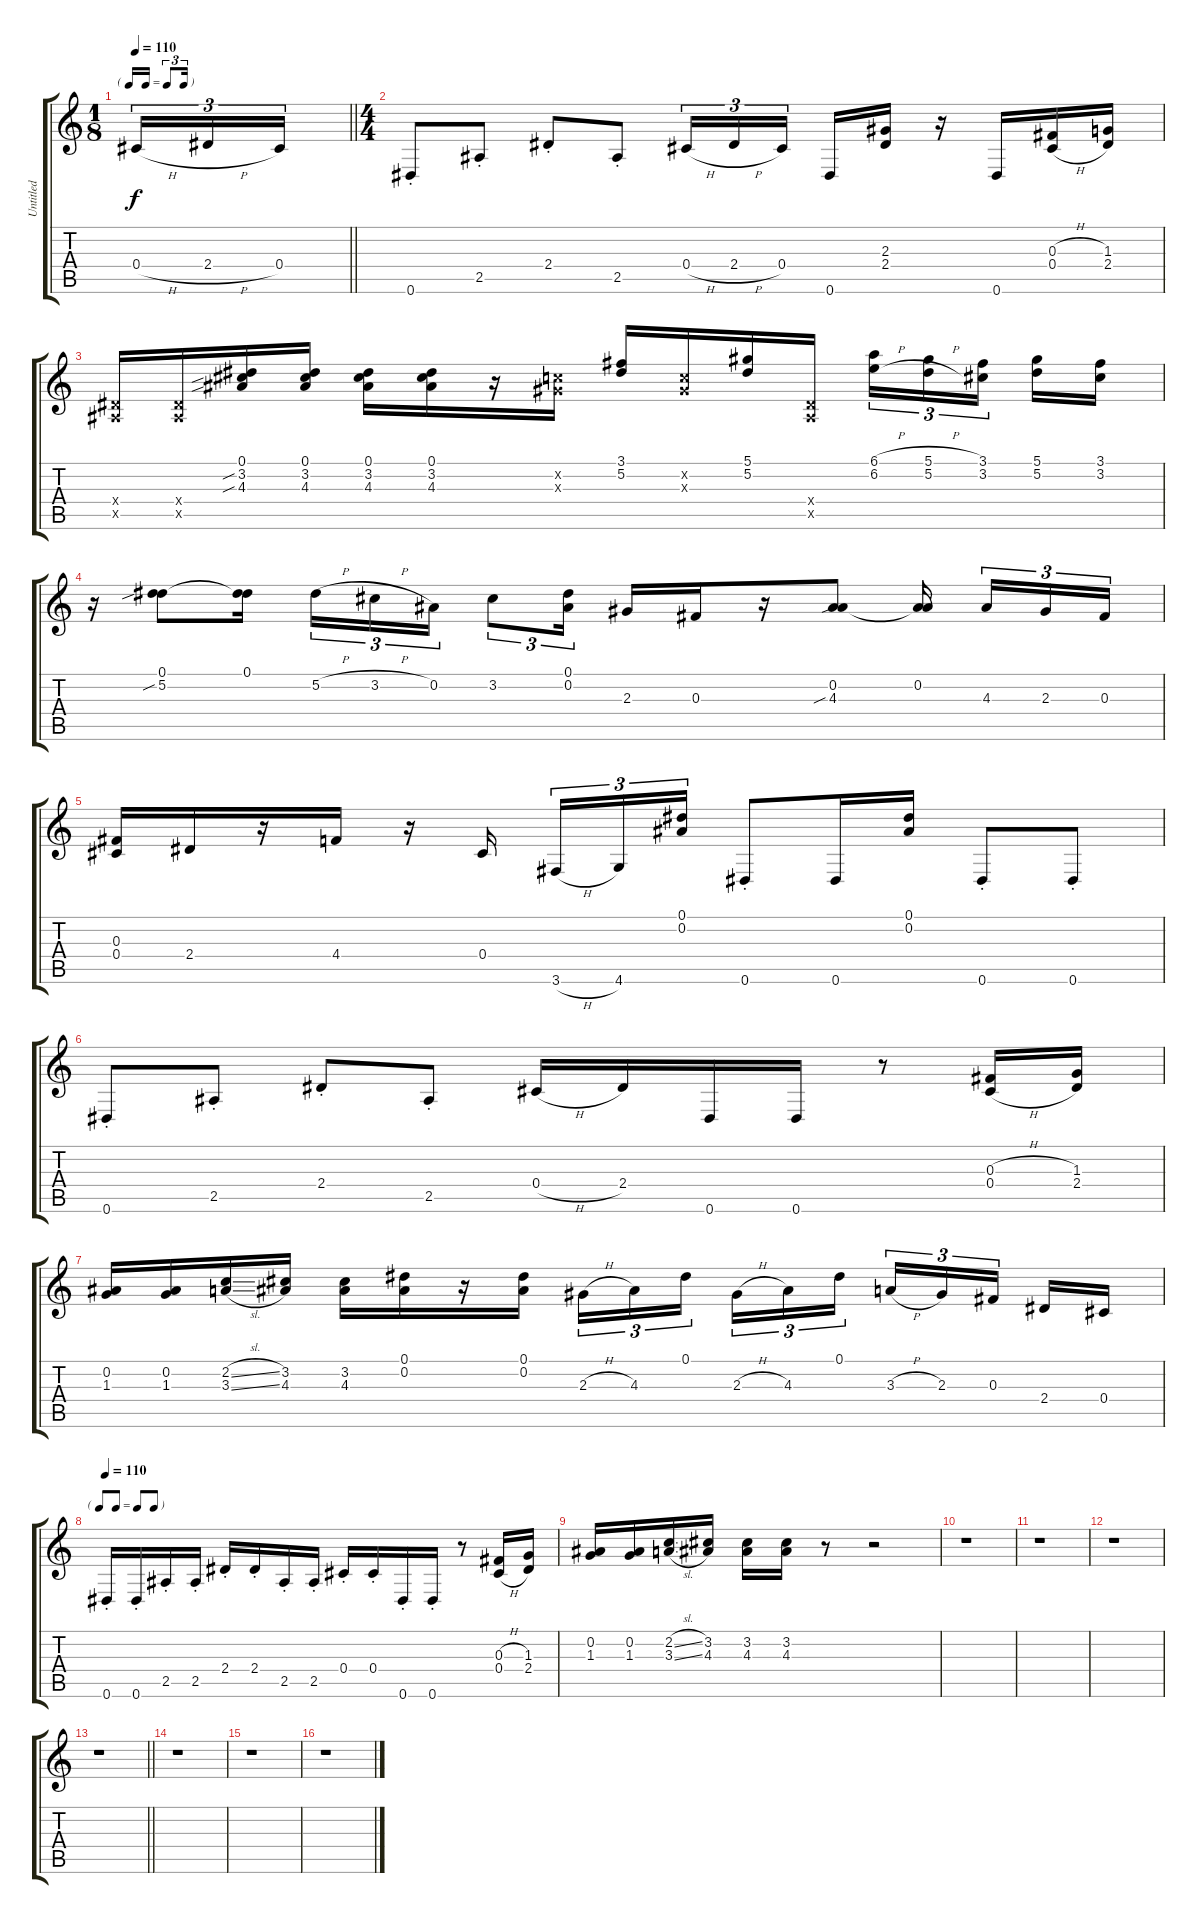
\track ("Untitled" "Untitled") {instrument acousticguitarsteel}
\staff {score tabs}
\tuning (Eb4 Bb3 Gb3 Db3 Ab2 Eb2) {hide}
\ts (1 8)
\tf triplet16th
\tempo 110
\clef g2
\barLineRight lightlight
\ks c
0.4{h}.16{tu (3 2) dy f instrument acousticguitarsteel} 2.4{h}.16{tu (3 2)} 0.4.16{tu (3 2)} |
\ts (4 4)
0.6{st}.8 2.5{st}.8 2.4{st}.8 2.5{st}.8 0.4{h}.16{tu (3 2)} 2.4{h}.16{tu (3 2)} 0.4.16{tu (3 2) beam splitsecondary} 0.6.16 (2.3 2.4).16 r.16 0.6.16 (0.3{h} 0.4{h}).16 (1.3 2.4).16 |
(2.4{x} 2.5{x}).16 (2.4{x} 2.5{x}).16 (0.1 3.2{sib} 4.3{sib}).16 (0.1 3.2 4.3).16 (0.1 3.2 4.3).16 (0.1 3.2 4.3).16 r.16 (2.2{x} 2.3{x}).16 (3.1 5.2).16 (2.2{x} 2.3{x}).16 (5.1 5.2).16 (2.4{x} 2.5{x}).16 (6.1{h} 6.2{h}).16{tu (3 2)} (5.1{h} 5.2{h}).16{tu (3 2)} (3.1 3.2).16{tu (3 2) beam splitsecondary} (5.1 5.2).16 (3.1 3.2).16 |
r.16 (0.1 5.2{sib}).8 (0.1 5.2{t}).16 5.2{h}.16{tu (3 2)} 3.2{h}.16{tu (3 2)} 0.2.16{tu (3 2)} 3.2.8{tu (3 2)} (0.1 0.2).16{tu (3 2)} 2.3.16 0.3.16 r.16 (0.2 4.3{sib}).8 (0.2 4.3{t}).16{beam splitsecondary} 4.3.16{tu (3 2)} 2.3.16{tu (3 2)} 0.3.16{tu (3 2)} |
(0.3 0.4).16 2.4.16 r.16 4.4.16 r.16 0.4.16{beam splitsecondary} 3.6{h}.16{tu (3 2)} 4.6.16{tu (3 2)} (0.1 0.2).16{tu (3 2)} 0.6{st}.8 0.6.16 (0.1 0.2).16 0.6{st}.8 0.6{st}.8 |
0.6{st}.8 2.5{st}.8 2.4{st}.8 2.5{st}.8 0.4{h}.16 2.4.16 0.6.16 0.6.16 r.8 (0.3{h} 0.4{h}).16 (1.3 2.4).16 |
(0.2 1.3).16 (0.2 1.3).16 (2.2{sl} 3.3{sl}).16 (3.2 4.3).16 (3.2 4.3).16 (0.1 0.2).16 r.16 (0.1 0.2).16 2.3{h}.16{tu (3 2)} 4.3.16{tu (3 2)} 0.1.16{tu (3 2) beam splitsecondary} 2.3{h}.16{tu (3 2)} 4.3.16{tu (3 2)} 0.1.16{tu (3 2)} 3.3{h}.16{tu (3 2)} 2.3.16{tu (3 2)} 0.3.16{tu (3 2) beam splitsecondary} 2.4.16 0.4.16 |
\tf none
\tempo 110
0.6{st}.16 0.6{st}.16 2.5{st}.16 2.5{st}.16 2.4{st}.16 2.4{st}.16 2.5{st}.16 2.5{st}.16 0.4{st}.16 0.4{st}.16 0.6{st}.16 0.6{st}.16 r.8 (0.3{h} 0.4{h}).16 (1.3 2.4).16 |
(0.2 1.3).16 (0.2 1.3).16 (2.2{sl} 3.3{sl}).16 (3.2 4.3).16 (3.2 4.3).16 (3.2 4.3).16 r.8 r.2 |
r.1 |
r.1 |
r.1 |
\barLineRight lightlight
r.1 |
r.1 |
r.1 |
r.1
